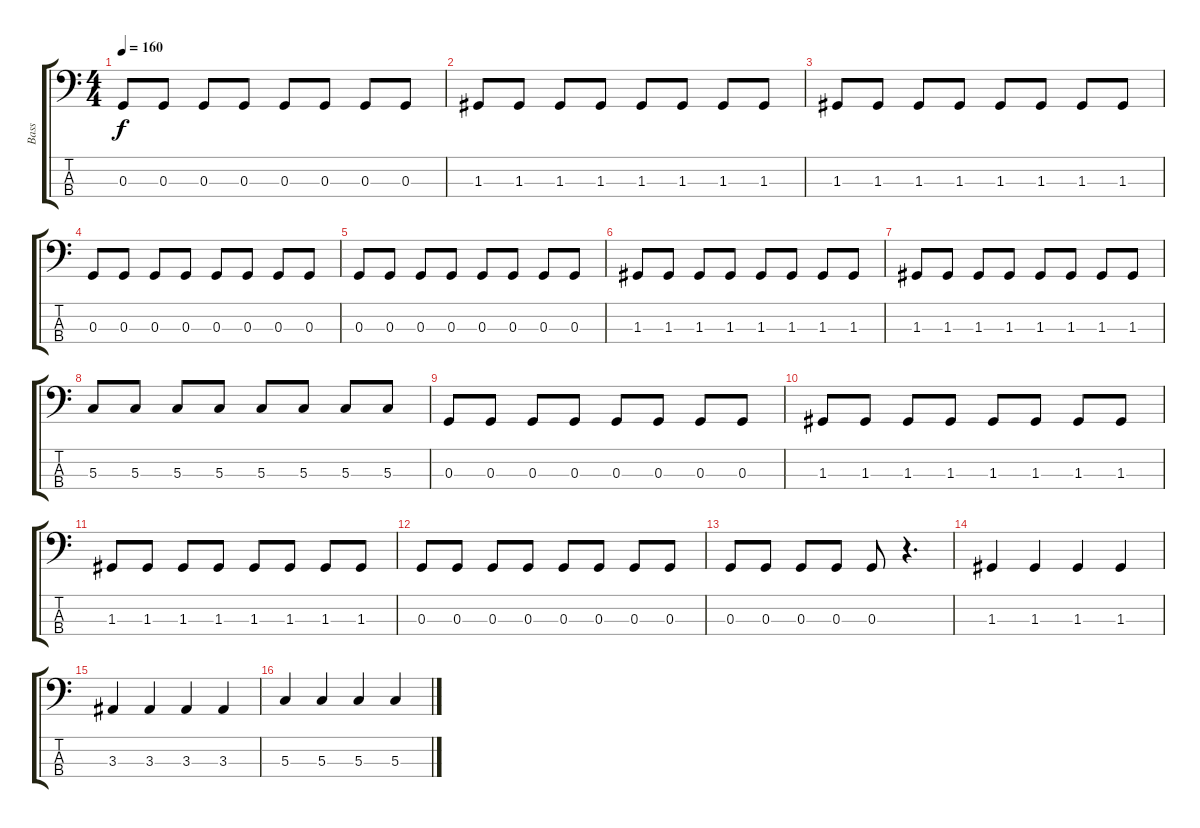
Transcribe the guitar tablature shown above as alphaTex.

\track ("Bass" "Bass") {instrument electricbasspick}
\staff {score tabs}
\tuning (F2 C2 G1 C1) {hide}
\ts (4 4)
\tempo 160
\clef f4
\ks c
0.3.8{dy f} 0.3.8 0.3.8 0.3.8 0.3.8 0.3.8 0.3.8 0.3.8 |
1.3.8 1.3.8 1.3.8 1.3.8 1.3.8 1.3.8 1.3.8 1.3.8 |
1.3.8 1.3.8 1.3.8 1.3.8 1.3.8 1.3.8 1.3.8 1.3.8 |
0.3.8 0.3.8 0.3.8 0.3.8 0.3.8 0.3.8 0.3.8 0.3.8 |
0.3.8 0.3.8 0.3.8 0.3.8 0.3.8 0.3.8 0.3.8 0.3.8 |
1.3.8 1.3.8 1.3.8 1.3.8 1.3.8 1.3.8 1.3.8 1.3.8 |
1.3.8 1.3.8 1.3.8 1.3.8 1.3.8 1.3.8 1.3.8 1.3.8 |
5.3.8 5.3.8 5.3.8 5.3.8 5.3.8 5.3.8 5.3.8 5.3.8 |
0.3.8 0.3.8 0.3.8 0.3.8 0.3.8 0.3.8 0.3.8 0.3.8 |
1.3.8 1.3.8 1.3.8 1.3.8 1.3.8 1.3.8 1.3.8 1.3.8 |
1.3.8 1.3.8 1.3.8 1.3.8 1.3.8 1.3.8 1.3.8 1.3.8 |
0.3.8 0.3.8 0.3.8 0.3.8 0.3.8 0.3.8 0.3.8 0.3.8 |
0.3.8 0.3.8 0.3.8 0.3.8 0.3.8 r.4{d} |
1.3.4 1.3.4 1.3.4 1.3.4 |
3.3.4 3.3.4 3.3.4 3.3.4 |
5.3.4 5.3.4 5.3.4 5.3.4
